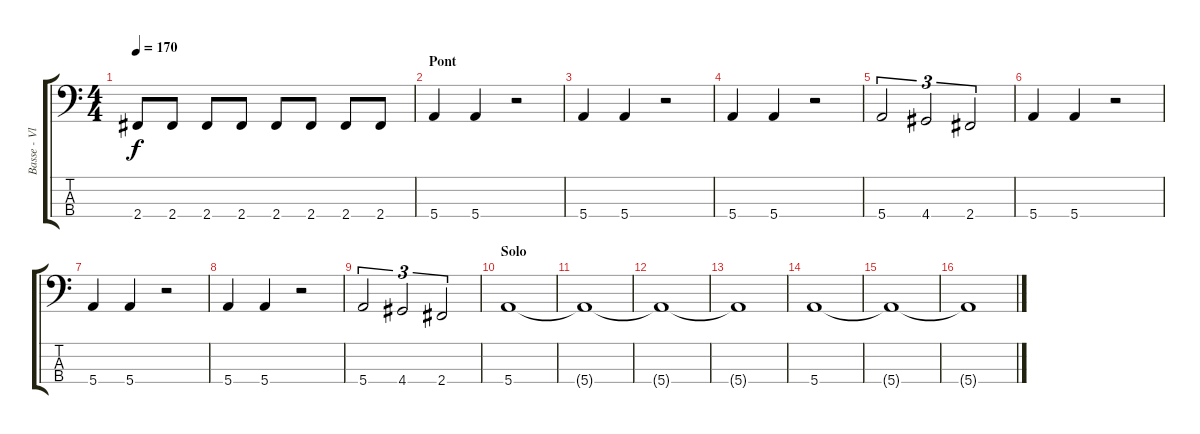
\track ("Basse - Vlad" "Basse - Vl") {instrument electricbassfinger}
\staff {score tabs}
\tuning (G2 D2 A1 E1) {hide}
\ts (4 4)
\tempo 170
\clef f4
\ks c
2.4.8{dy f} 2.4.8 2.4.8 2.4.8 2.4.8 2.4.8 2.4.8 2.4.8 |
\section ("" "Pont")
5.4.4 5.4.4 r.2 |
5.4.4 5.4.4 r.2 |
5.4.4 5.4.4 r.2 |
5.4.2{tu (3 2)} 4.4.2{tu (3 2)} 2.4.2{tu (3 2)} |
5.4.4 5.4.4 r.2 |
5.4.4 5.4.4 r.2 |
5.4.4 5.4.4 r.2 |
5.4.2{tu (3 2)} 4.4.2{tu (3 2)} 2.4.2{tu (3 2)} |
\section ("" "Solo")
5.4.1 |
5.4{t}.1 |
5.4{t}.1 |
5.4{t}.1 |
5.4.1 |
5.4{t}.1 |
5.4{t}.1
